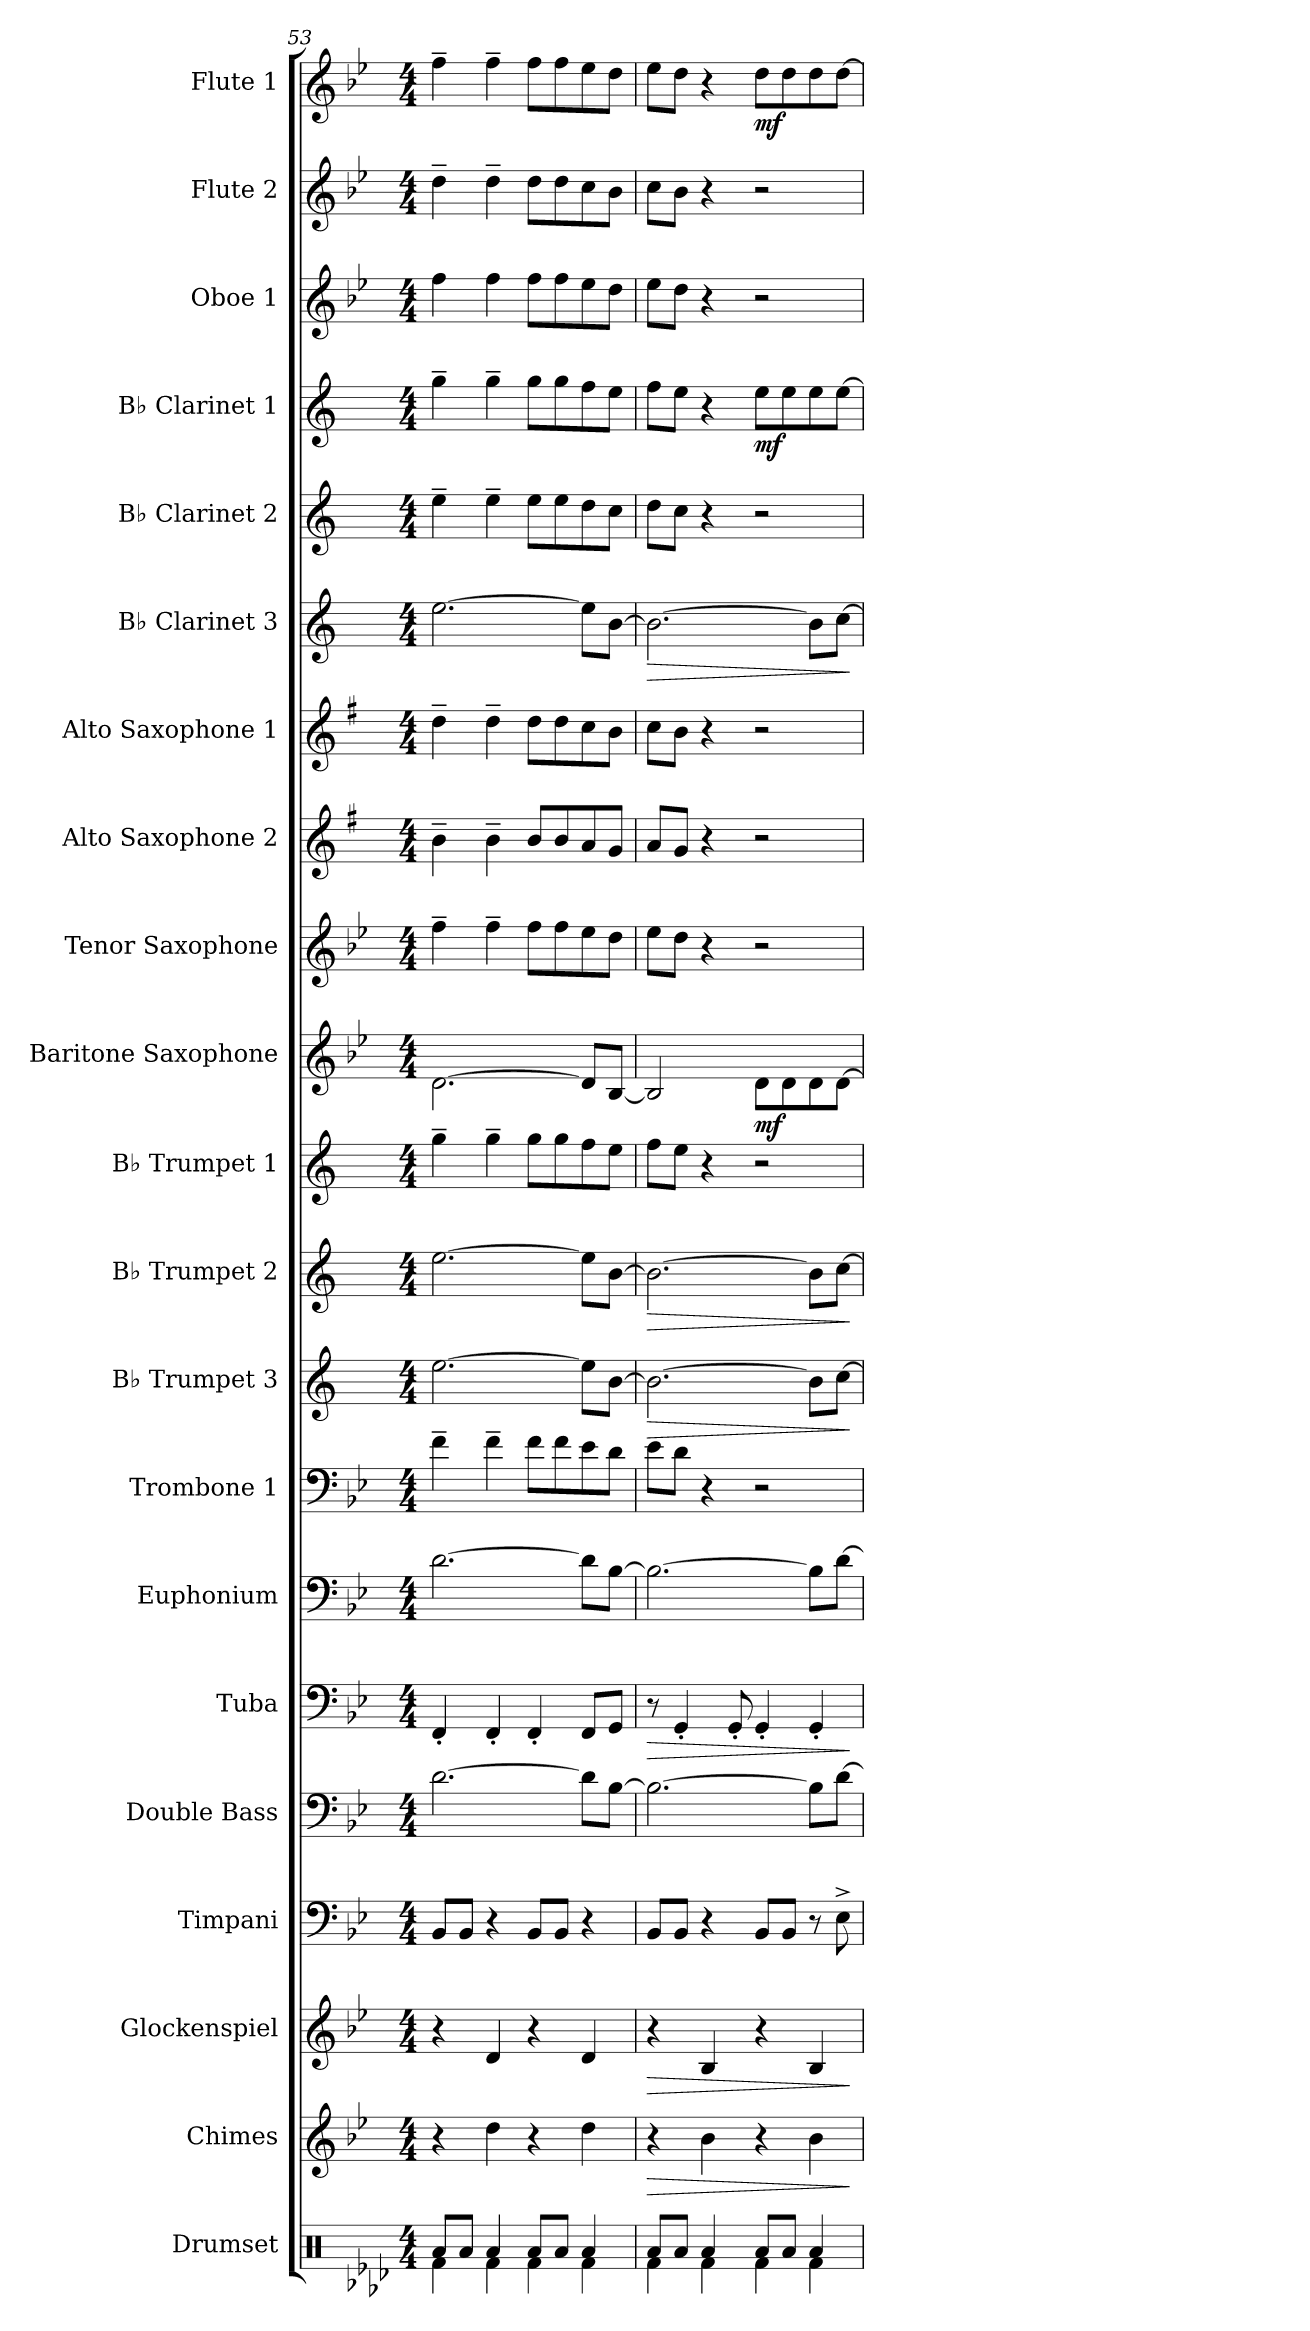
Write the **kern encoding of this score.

**kern	**kern	**dynam	**kern	**dynam	**kern	**dynam	**kern	**kern	**dynam	**kern	**kern	**kern	**dynam	**kern	**dynam	**kern	**kern	**dynam	**kern	**kern	**kern	**kern	**dynam	**kern	**kern	**dynam	**kern	**kern	**kern	**dynam
*part21	*part20	*part20	*part19	*part19	*part18	*part18	*part17	*part16	*part16	*part15	*part14	*part13	*part13	*part12	*part12	*part11	*part10	*part10	*part9	*part8	*part7	*part6	*part6	*part5	*part4	*part4	*part3	*part2	*part1	*part1
*staff21	*staff20	*staff20	*staff19	*staff19	*staff18	*staff18	*staff17	*staff16	*staff16	*staff15	*staff14	*staff13	*staff13	*staff12	*staff12	*staff11	*staff10	*staff10	*staff9	*staff8	*staff7	*staff6	*staff6	*staff5	*staff4	*staff4	*staff3	*staff2	*staff1	*staff1
*I"Drumset	*I"Chimes	*	*I"Glockenspiel	*	*I"Timpani	*	*I"Double Bass	*I"Tuba	*	*I"Euphonium	*I"Trombone 1	*I"B♭ Trumpet 3	*	*I"B♭ Trumpet 2	*	*I"B♭ Trumpet 1	*I"Baritone Saxophone	*	*I"Tenor Saxophone	*I"Alto Saxophone 2	*I"Alto Saxophone 1	*I"B♭ Clarinet 3	*	*I"B♭ Clarinet 2	*I"B♭ Clarinet 1	*	*I"Oboe 1	*I"Flute 2	*I"Flute 1	*
*I'D. Set	*I'Cme.	*	*I'Glk.	*	*I'Timp.	*	*I'Db.	*I'Tba.	*	*I'Euph.	*I'Tbn. 1	*I'B♭ Tpt. 3	*	*I'B♭ Tpt. 2	*	*I'B♭ Tpt. 1	*I'Bar. Sax.	*	*I'T. Sax.	*I'A. Sax. 2	*I'A. Sax. 1	*I'B♭ Cl. 3	*	*I'B♭ Cl. 2	*I'B♭ Cl. 1	*	*I'Ob. 1	*I'Fl. 2	*I'Fl. 1	*
*clefX	*clefG2	*	*clefG2	*	*clefF4	*	*clefF4	*clefF4	*	*clefF4	*clefF4	*clefG2	*	*clefG2	*	*clefG2	*clefG2	*	*clefG2	*clefG2	*clefG2	*clefG2	*	*clefG2	*clefG2	*	*clefG2	*clefG2	*clefG2	*
*	*	*	*ITrd-14c-24	*	*	*	*ITrd7c12	*	*	*	*	*ITrd1c2	*	*ITrd1c2	*	*ITrd1c2	*ITrd12c21	*	*ITrd8c14	*ITrd5c9	*ITrd5c9	*ITrd1c2	*	*ITrd1c2	*ITrd1c2	*	*	*	*	*
*k[b-e-a-d-]	*k[b-e-]	*	*k[b-e-]	*	*k[b-e-]	*	*k[b-e-]	*k[b-e-]	*	*k[b-e-]	*k[b-e-]	*k[b-e-]	*	*k[b-e-]	*	*k[b-e-]	*k[b-e-]	*	*k[b-e-]	*k[b-e-]	*k[b-e-]	*k[b-e-]	*	*k[b-e-]	*k[b-e-]	*	*k[b-e-]	*k[b-e-]	*k[b-e-]	*
*M4/4	*M4/4	*	*M4/4	*	*M4/4	*	*M4/4	*M4/4	*	*M4/4	*M4/4	*M4/4	*	*M4/4	*	*M4/4	*M4/4	*	*M4/4	*M4/4	*M4/4	*M4/4	*	*M4/4	*M4/4	*	*M4/4	*M4/4	*M4/4	*
=53	=53	=53	=53	=53	=53	=53	=53	=53	=53	=53	=53	=53	=53	=53	=53	=53	=53	=53	=53	=53	=53	=53	=53	=53	=53	=53	=53	=53	=53	=53
*^	*	*	*	*	*	*	*	*	*	*	*	*	*	*	*	*	*	*	*	*	*	*	*	*	*	*	*	*	*	*
8Ra/L	4Rf\	4r	.	4r	.	8BB-/L	.	[2.D\	4FF'/	.	[2.d\	4f~\	[2.dd\	.	[2.dd\	.	4ff~\	[2.D\	.	4f~\	4d~\	4f~\	[2.dd\	.	4dd~\	4ff~\	.	4ff\	4dd~\	4ff~\	.
8Ra/J	.	.	.	.	.	8BB-/J	.	.	.	.	.	.	.	.	.	.	.	.	.	.	.	.	.	.	.	.	.	.	.	.	.
4Ra/	4Rf\	4dd\	.	4ddd/	.	4r	.	.	4FF'/	.	.	4f~\	.	.	.	.	4ff~\	.	.	4f~\	4d~\	4f~\	.	.	4dd~\	4ff~\	.	4ff\	4dd~\	4ff~\	.
8Ra/L	4Rf\	4r	.	4r	.	8BB-/L	.	.	4FF'/	.	.	8f\L	.	.	.	.	8ff\L	.	.	8f\L	8d/L	8f\L	.	.	8dd\L	8ff\L	.	8ff\L	8dd\L	8ff\L	.
8Ra/J	.	.	.	.	.	8BB-/J	.	.	.	.	.	8f\	.	.	.	.	8ff\	.	.	8f\	8d/	8f\	.	.	8dd\	8ff\	.	8ff\	8dd\	8ff\	.
4Ra/	4Rf\	4dd\	.	4ddd/	.	4r	.	8D\L]	8FF/L	.	8d\L]	8e-\	8dd\L]	.	8dd\L]	.	8ee-\	8D/L]	.	8e-\	8c/	8e-\	8dd\L]	.	8cc\	8ee-\	.	8ee-\	8cc\	8ee-\	.
.	.	.	.	.	.	.	.	[8BB-\J	8GG/J	.	[8B-\J	8d\J	[8a\J	.	[8a\J	.	8dd\J	[8BB-/J	.	8d\J	8B-/J	8d\J	[8a\J	.	8b-\J	8dd\J	.	8dd\J	8b-\J	8dd\J	.
=54	=54	=54	=54	=54	=54	=54	=54	=54	=54	=54	=54	=54	=54	=54	=54	=54	=54	=54	=54	=54	=54	=54	=54	=54	=54	=54	=54	=54	=54	=54	=54
!	!	!	!LO:HP:b	!	!LO:HP:b	!	!	!	!	!LO:HP:b	!	!	!	!LO:HP:b	!	!LO:HP:b	!	!	!	!	!	!	!	!LO:HP:b	!	!	!	!	!	!	!
8Ra/L	4Rf\	4r	>	4r	>	8BB-/L	.	2.BB-\_	8r	>	2.B-\_	8e-\L	2.a\_	>	2.a\_	>	8ee-\L	2BB-/]	.	8e-\L	8c/L	8e-\L	2.a\_	>	8cc\L	8ee-\L	.	8ee-\L	8cc\L	8ee-\L	.
8Ra/J	.	.	.	.	.	8BB-/J	.	.	4GG'/	.	.	8d\J	.	.	.	.	8dd\J	.	.	8d\J	8B-/J	8d\J	.	.	8b-\J	8dd\J	.	8dd\J	8b-\J	8dd\J	.
4Ra/	4Rf\	4b-\	.	4bb-/	.	4r	.	.	.	.	.	4r	.	.	.	.	4r	.	.	4r	4r	4r	.	.	4r	4r	.	4r	4r	4r	.
.	.	.	.	.	.	.	.	.	8GG'/	.	.	.	.	.	.	.	.	.	.	.	.	.	.	.	.	.	.	.	.	.	.
!	!	!	!	!	!	!	!	!	!	!	!	!	!	!	!	!	!	!	!LO:DY:b	!	!	!	!	!	!	!	!LO:DY:b	!	!	!	!LO:DY:b
8Ra/L	4Rf\	4r	.	4r	.	8BB-/L	.	.	4GG'/	.	.	2r	.	.	.	.	2r	8D\L	mf	2r	2r	2r	.	.	2r	8dd\L	mf	2r	2r	8dd\L	mf
8Ra/J	.	.	.	.	.	8BB-/J	.	.	.	.	.	.	.	.	.	.	.	8D\	.	.	.	.	.	.	.	8dd\	.	.	.	8dd\	.
4Ra/	4Rf\	4b-\	.	4bb-/	.	8r	.	8BB-\L]	4GG'/	.	8B-\L]	.	8a\L]	.	8a\L]	.	.	8D\	.	.	.	.	8a\L]	.	.	8dd\	.	.	.	8dd\	.
!	!	!	!	!	!	!	!LO:DY:b	!	!	!	!	!	!	!	!	!	!	!	!	!	!	!	!	!	!	!	!	!	!	!	!
.	.	.	.	.	.	8E-^\	other-dynamics	[8D\J	.	.	[8d\J	.	[8b-\J	.	[8b-\J	.	.	[8D\J	.	.	.	.	[8b-\J	.	.	[8dd\J	.	.	.	[8dd\J	.
*v	*v	*	*	*	*	*	*	*	*	*	*	*	*	*	*	*	*	*	*	*	*	*	*	*	*	*	*	*	*	*	*
.	.	]	.	]	.	.	.	.	]	.	.	.	]	.	]	.	.	.	.	.	.	.	]	.	.	.	.	.	.	.
=	=	=	=	=	=	=	=	=	=	=	=	=	=	=	=	=	=	=	=	=	=	=	=	=	=	=	=	=	=	=
*-	*-	*-	*-	*-	*-	*-	*-	*-	*-	*-	*-	*-	*-	*-	*-	*-	*-	*-	*-	*-	*-	*-	*-	*-	*-	*-	*-	*-	*-	*-
